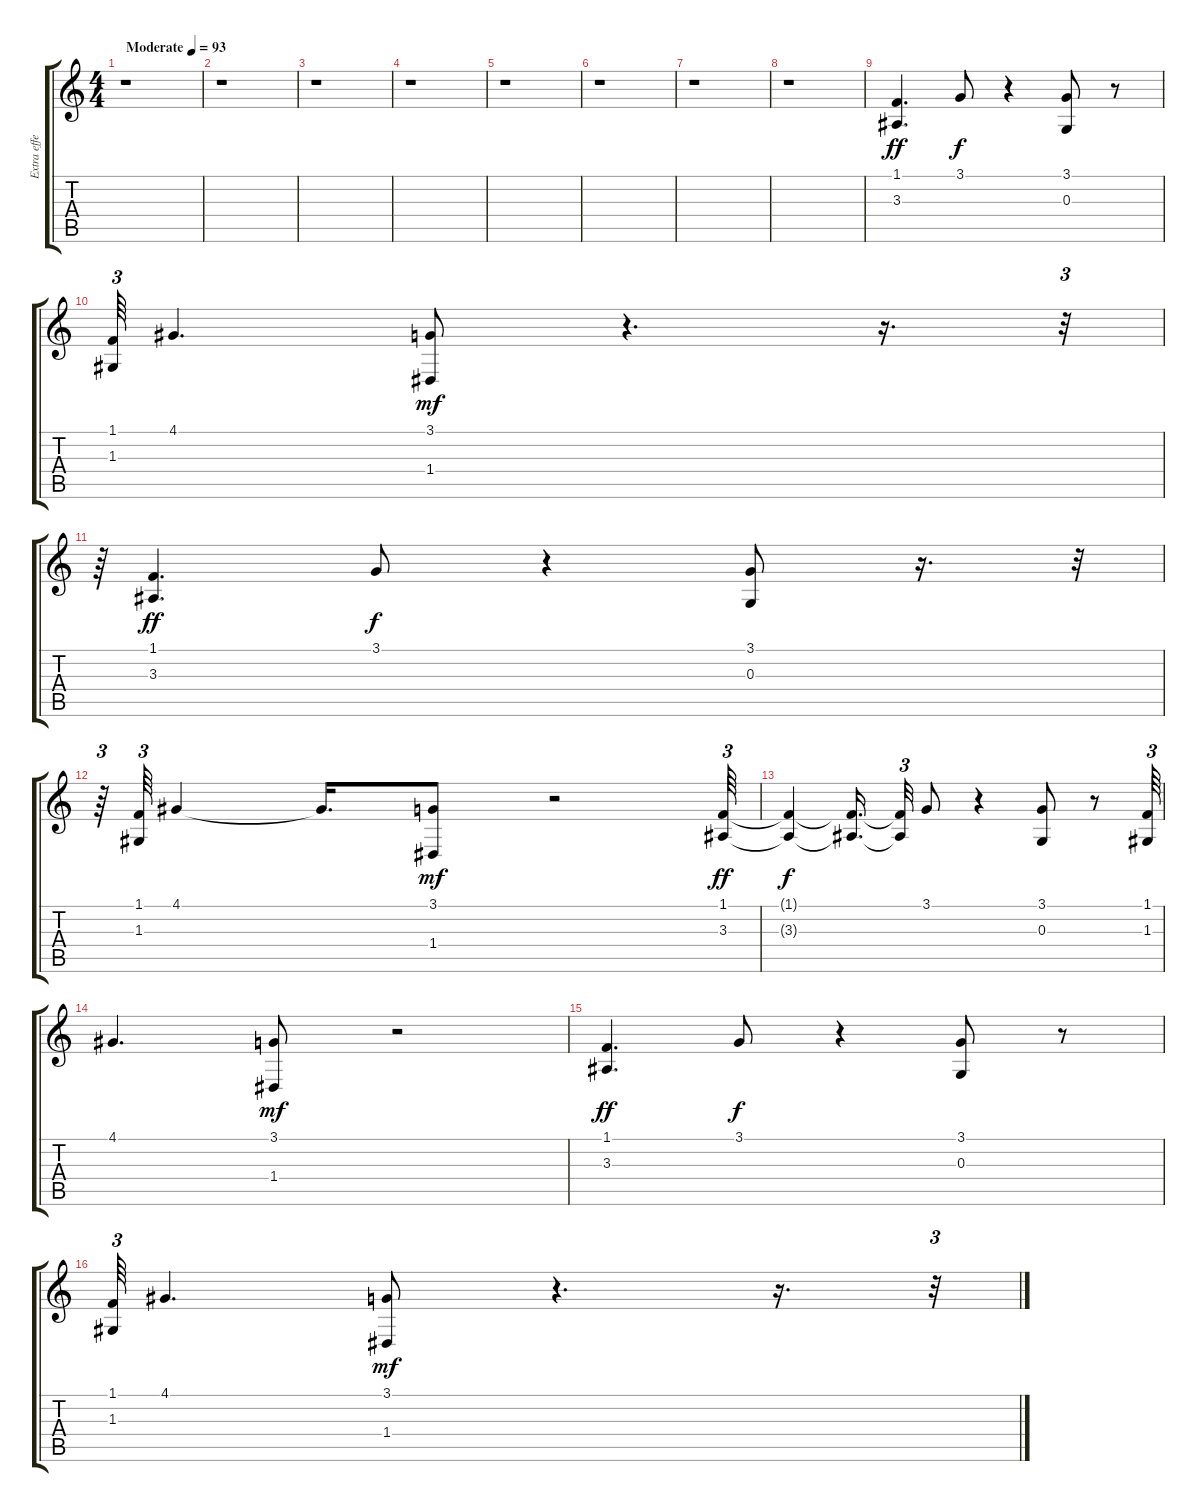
\track ("Extra effects" "Extra effe") {instrument synthvoice}
\staff {score tabs}
\tuning (E4 B3 G3 D3 A2 E2) {hide}
\ts (4 4)
\tempo (93 "Moderate")
\clef g2
\ks c
r.1{dy ff instrument synthvoice} |
r.1 |
r.1 |
r.1 |
r.1 |
r.1 |
r.1 |
r.1 |
(1.1 3.3).4{d balance 8} 3.1.8{dy f} r.4 (3.1 0.3).8 r.8 |
(1.1 1.3).64{tu (3 2)} 4.1.4{d} (3.1 1.4).8{dy mf} r.4{d} r.16{d} r.32{tu (3 2)} |
r.64{tu (3 2)} (1.1 3.3).4{d dy ff} 3.1.8{dy f} r.4 (3.1 0.3).8 r.16{d} r.32{tu (3 2)} |
r.64{tu (3 2)} (1.1 1.3).64{tu (3 2)} 4.1.4 4.1{t}.16{d} (3.1 1.4).8{dy mf} r.2 (1.1 3.3).64{tu (3 2) dy ff} |
(1.1{t} 3.3{t}).4{dy f} (1.1{t} 3.3{t}).16{d beam splitsecondary} (1.1{t} 3.3{t}).32{tu (3 2)} 3.1.8 r.4 (3.1 0.3).8 r.8 (1.1 1.3).64{tu (3 2)} |
4.1.4{d} (3.1 1.4).8{dy mf} r.2 |
(1.1 3.3).4{d dy ff} 3.1.8{dy f} r.4 (3.1 0.3).8 r.8 |
(1.1 1.3).64{tu (3 2)} 4.1.4{d} (3.1 1.4).8{dy mf} r.4{d} r.16{d} r.32{tu (3 2)}
